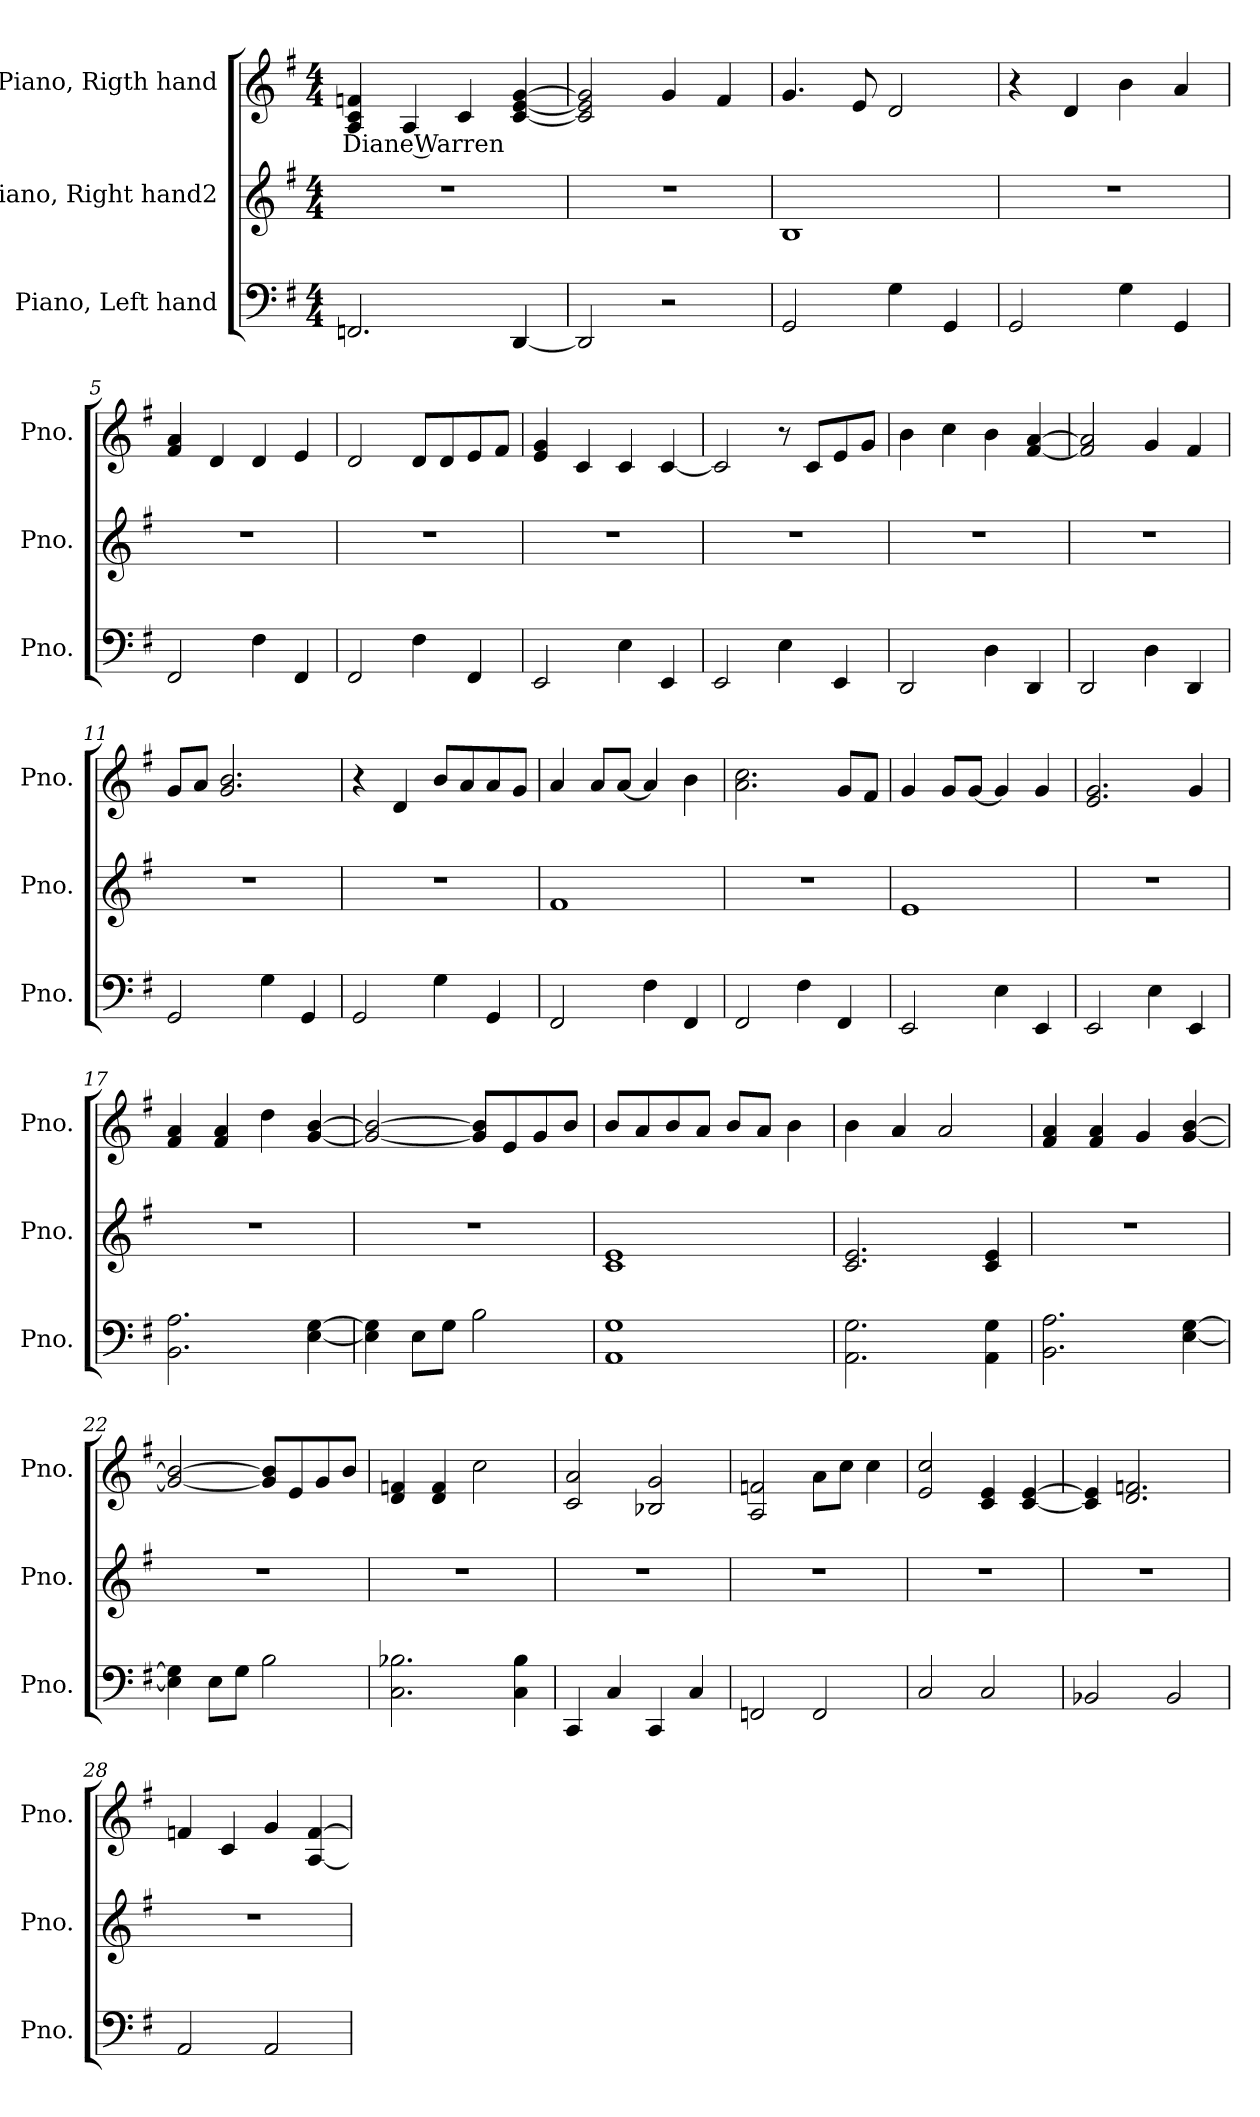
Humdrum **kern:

**kern	**kern	**kern	**text
*part3	*part2	*part1	*part1
*staff3	*staff2	*staff1	*staff1
*I"Piano, Left hand	*I"Piano, Right hand2	*I"Piano, Rigth hand	*
*I'Pno.	*I'Pno.	*I'Pno.	*
*clefF4	*clefG2	*clefG2	*
*k[f#]	*k[f#]	*k[f#]	*
*M4/4	*M4/4	*M4/4	*
*MM150	*MM150	*MM150	*
=1	=1	=1	=1
!	!	!	!LO:LY:b
2.FFn/	1r	4A/ 4c/ 4fn/	Diane Warren
.	.	4A/	.
.	.	4c/	.
[4DD/	.	[4c/ [4e/ [4g/	.
=2	=2	=2	=2
2DD/]	1r	2c/] 2e/] 2g/]	.
2r	.	4g/	.
.	.	4f#/	.
=3	=3	=3	=3
2GG/	1B	4.g/	.
.	.	8e/	.
4G\	.	2d/	.
4GG/	.	.	.
=4	=4	=4	=4
2GG/	1r	4r	.
.	.	4d/	.
4G\	.	4b\	.
4GG/	.	4a/	.
=5	=5	=5	=5
2FF#/	1r	4f#/ 4a/	.
.	.	4d/	.
4F#\	.	4d/	.
4FF#/	.	4e/	.
!!LO:LB:g=z
=6	=6	=6	=6
2FF#/	1r	2d/	.
4F#\	.	8d/L	.
.	.	8d/	.
4FF#/	.	8e/	.
.	.	8f#/J	.
=7	=7	=7	=7
2EE/	1r	4e/ 4g/	.
.	.	4c/	.
4E\	.	4c/	.
4EE/	.	[4c/	.
=8	=8	=8	=8
2EE/	1r	2c/]	.
4E\	.	8r	.
.	.	8c/L	.
4EE/	.	8e/	.
.	.	8g/J	.
=9	=9	=9	=9
2DD/	1r	4b\	.
.	.	4cc\	.
4D\	.	4b\	.
4DD/	.	[4f#/ [4a/	.
=10	=10	=10	=10
2DD/	1r	2f#/] 2a/]	.
4D\	.	4g/	.
4DD/	.	4f#/	.
=11	=11	=11	=11
2GG/	1r	8g/L	.
.	.	8a/J	.
.	.	2.g/ 2.b/	.
4G\	.	.	.
4GG/	.	.	.
=12	=12	=12	=12
2GG/	1r	4r	.
.	.	4d/	.
4G\	.	8b/L	.
.	.	8a/	.
4GG/	.	8a/	.
.	.	8g/J	.
!!LO:LB:g=z
=13	=13	=13	=13
2FF#/	1f#	4a/	.
.	.	8a/L	.
.	.	[8a/J	.
4F#\	.	4a/]	.
4FF#/	.	4b\	.
=14	=14	=14	=14
2FF#/	1r	2.a\ 2.cc\	.
4F#\	.	.	.
4FF#/	.	8g/L	.
.	.	8f#/J	.
=15	=15	=15	=15
2EE/	1e	4g/	.
.	.	8g/L	.
.	.	[8g/J	.
4E\	.	4g/]	.
4EE/	.	4g/	.
=16	=16	=16	=16
2EE/	1r	2.e/ 2.g/	.
4E\	.	.	.
4EE/	.	4g/	.
=17	=17	=17	=17
2.BB\ 2.A\	1r	4f#/ 4a/	.
.	.	4f#/ 4a/	.
.	.	4dd\	.
[4E\ [4G\	.	[4g/ [4b/	.
=18	=18	=18	=18
4E\] 4G\]	1r	2g/_ 2b/_	.
8E\L	.	.	.
8G\J	.	.	.
2B\	.	8g/] 8b/]L	.
.	.	8e/	.
.	.	8g/	.
.	.	8b/J	.
=19	=19	=19	=19
1AA 1G	1c 1e	8b/L	.
.	.	8a/	.
.	.	8b/	.
.	.	8a/J	.
.	.	8b/L	.
.	.	8a/J	.
.	.	4b\	.
!!LO:LB:g=z
=20	=20	=20	=20
2.AA\ 2.G\	2.c/ 2.e/	4b\	.
.	.	4a/	.
.	.	2a/	.
4AA\ 4G\	4c/ 4e/	.	.
=21	=21	=21	=21
2.BB\ 2.A\	1r	4f#/ 4a/	.
.	.	4f#/ 4a/	.
.	.	4g/	.
[4E\ [4G\	.	[4g/ [4b/	.
=22	=22	=22	=22
4E\] 4G\]	1r	2g/_ 2b/_	.
8E\L	.	.	.
8G\J	.	.	.
2B\	.	8g/] 8b/]L	.
.	.	8e/	.
.	.	8g/	.
.	.	8b/J	.
=23	=23	=23	=23
2.C\ 2.B-X\	1r	4d/ 4fn/	.
.	.	4d/ 4f/	.
.	.	2cc\	.
4C\ 4B-\	.	.	.
=24	=24	=24	=24
4CC/	1r	2c/ 2a/	.
4C/	.	.	.
4CC/	.	2B-X/ 2g/	.
4C/	.	.	.
=25	=25	=25	=25
2FFn/	1r	2A/ 2fn/	.
2FF/	.	8a\L	.
.	.	8cc\J	.
.	.	4cc\	.
=26	=26	=26	=26
2C/	1r	2e/ 2cc/	.
2C/	.	4c/ 4e/	.
.	.	[4c/ [4e/	.
=27	=27	=27	=27
2BB-X/	1r	4c/] 4e/]	.
.	.	2.d/ 2.fn/	.
2BB-/	.	.	.
!!LO:PB:g=z
=28	=28	=28	=28
2AA/	1r	4fn/	.
.	.	4c/	.
2AA/	.	4g/	.
.	.	[4A/ [4f/	.
=	=	=	=
*-	*-	*-	*-
